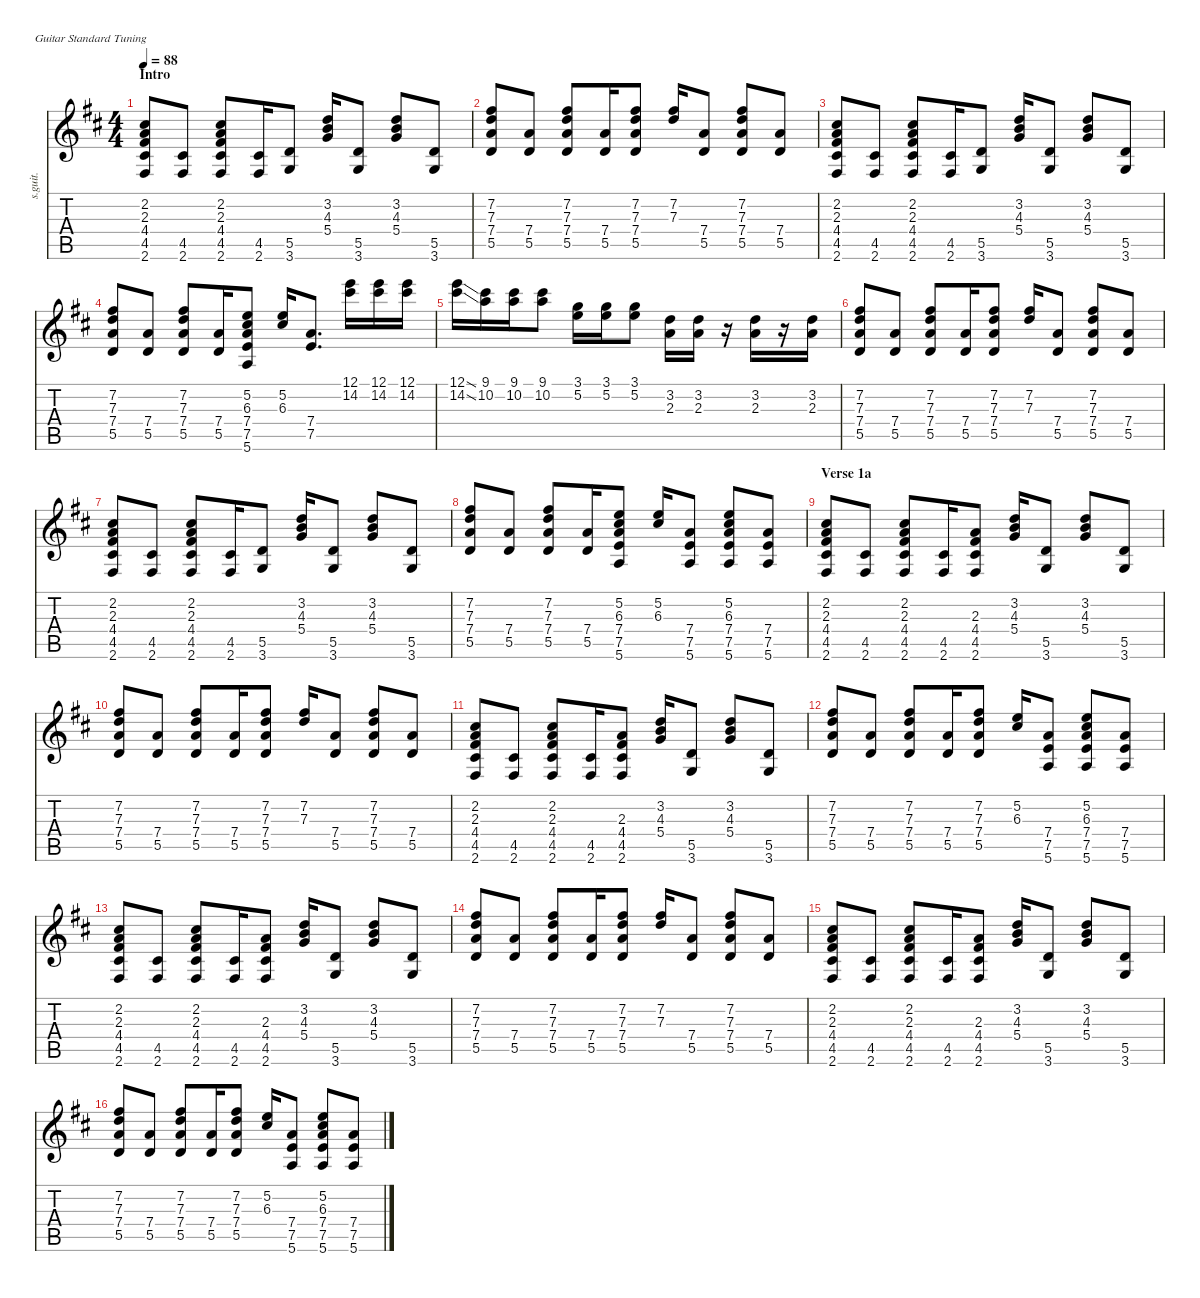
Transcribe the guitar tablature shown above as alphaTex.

\defaultSystemsLayout 4
\hideDynamics
\bracketExtendMode nobrackets
\otherSystemsTrackNameOrientation horizontal
\track ("Steel Guitar" "s.guit.") {instrument acousticguitarsteel}
\staff {score tabs}
\tuning (E4 B3 G3 D3 A2 E2)
\ts (4 4)
\section ("" "Intro")
\tempo 88
\clef g2
\ks d
(2.6{acc #} 4.5{acc #} 4.4{acc #} 2.2{acc #} 2.3{acc forcenatural}).8{dy mf instrument acousticguitarsteel beam Up} (2.6{acc #} 4.5{acc #}).8{beam Up} (2.6{acc #} 4.5{acc #} 4.4{acc #} 2.3{acc forcenatural} 2.2{acc #}).8{beam Up} (2.6{acc #} 4.5{acc #}).16{beam Up} (5.5{acc forcenatural} 3.6{acc forcenatural}).8{beam Up} (3.2{acc forcenatural} 4.3{acc forcenatural} 5.4{acc forcenatural}).16{beam Up} (3.6{acc forcenatural} 5.5{acc forcenatural}).8{beam Up} (5.4{acc forcenatural} 4.3{acc forcenatural} 3.2{acc forcenatural}).8{beam Up} (3.6{acc forcenatural} 5.5{acc forcenatural}).8{beam Up} |
(5.5{acc forcenatural} 7.4{acc forcenatural} 7.2{acc #} 7.3{acc forcenatural}).8{beam Up} (5.5{acc forcenatural} 7.4{acc forcenatural}).8{beam Up} (5.5{acc forcenatural} 7.4{acc forcenatural} 7.3{acc forcenatural} 7.2{acc #}).8{beam Up} (5.5{acc forcenatural} 7.4{acc forcenatural}).16{beam Up} (5.5{acc forcenatural} 7.4{acc forcenatural} 7.3{acc forcenatural} 7.2{acc #}).8{beam Up} (7.2{acc #} 7.3{acc forcenatural}).16{beam Up} (5.5{acc forcenatural} 7.4{acc forcenatural}).8{beam Up} (7.3{acc forcenatural} 7.2{acc #} 7.4{acc forcenatural} 5.5{acc forcenatural}).8{beam Up} (5.5{acc forcenatural} 7.4{acc forcenatural}).8{beam Up} |
(2.6{acc #} 4.5{acc #} 4.4{acc #} 2.2{acc #} 2.3{acc forcenatural}).8{beam Up} (2.6{acc #} 4.5{acc #}).8{beam Up} (2.6{acc #} 4.5{acc #} 4.4{acc #} 2.3{acc forcenatural} 2.2{acc #}).8{beam Up} (2.6{acc #} 4.5{acc #}).16{beam Up} (5.5{acc forcenatural} 3.6{acc forcenatural}).8{beam Up} (3.2{acc forcenatural} 4.3{acc forcenatural} 5.4{acc forcenatural}).16{beam Up} (3.6{acc forcenatural} 5.5{acc forcenatural}).8{beam Up} (5.4{acc forcenatural} 4.3{acc forcenatural} 3.2{acc forcenatural}).8{beam Up} (3.6{acc forcenatural} 5.5{acc forcenatural}).8{beam Up} |
(5.5{acc forcenatural} 7.4{acc forcenatural} 7.2{acc #} 7.3{acc forcenatural}).8{beam Up} (5.5{acc forcenatural} 7.4{acc forcenatural}).8{beam Up} (5.5{acc forcenatural} 7.4{acc forcenatural} 7.3{acc forcenatural} 7.2{acc #}).8{beam Up} (5.5{acc forcenatural} 7.4{acc forcenatural}).16{beam Up} (7.5{acc forcenatural} 7.4{acc forcenatural} 6.3{acc #} 5.2{acc forcenatural} 5.6{acc forcenatural}).8{beam Up} (5.2{acc forcenatural} 6.3{acc #}).16{beam Up} (7.5{acc forcenatural} 7.4{acc forcenatural}).8{d beam Up} (12.1{acc forcenatural} 14.2{acc #}).16{beam Down} (14.2{acc #} 12.1{acc forcenatural}).16{beam Down} (12.1{acc forcenatural} 14.2{acc #}).16{beam Down} |
(14.2{ss acc #} 12.1{ss acc forcenatural}).16{beam Down} (10.2{acc forcenatural} 9.1{acc #}).16{beam Down} (10.2{acc forcenatural} 9.1{acc #}).16{beam Down} (10.2{acc forcenatural} 9.1{acc #}).8{beam Down} (3.1{acc forcenatural} 5.2{acc forcenatural}).16{beam Down} (5.2{acc forcenatural} 3.1{acc forcenatural}).16{beam Down} (5.2{acc forcenatural} 3.1{acc forcenatural}).8{beam Down} (3.2{acc forcenatural} 2.3{acc forcenatural}).16{beam Down} (2.3{acc forcenatural} 3.2{acc forcenatural}).16{beam Down} r.16{beam Down} (3.2{acc forcenatural} 2.3{acc forcenatural}).16{beam Down} r.16{beam Down} (2.3{acc forcenatural} 3.2{acc forcenatural}).16{beam Down} |
(5.5{acc forcenatural} 7.4{acc forcenatural} 7.2{acc #} 7.3{acc forcenatural}).8{beam Up} (5.5{acc forcenatural} 7.4{acc forcenatural}).8{beam Up} (5.5{acc forcenatural} 7.4{acc forcenatural} 7.3{acc forcenatural} 7.2{acc #}).8{beam Up} (5.5{acc forcenatural} 7.4{acc forcenatural}).16{beam Up} (5.5{acc forcenatural} 7.4{acc forcenatural} 7.3{acc forcenatural} 7.2{acc #}).8{beam Up} (7.2{acc #} 7.3{acc forcenatural}).16{beam Up} (5.5{acc forcenatural} 7.4{acc forcenatural}).8{beam Up} (7.3{acc forcenatural} 7.2{acc #} 7.4{acc forcenatural} 5.5{acc forcenatural}).8{beam Up} (5.5{acc forcenatural} 7.4{acc forcenatural}).8{beam Up} |
(2.6{acc #} 4.5{acc #} 4.4{acc #} 2.2{acc #} 2.3{acc forcenatural}).8{beam Up} (2.6{acc #} 4.5{acc #}).8{beam Up} (2.6{acc #} 4.5{acc #} 4.4{acc #} 2.3{acc forcenatural} 2.2{acc #}).8{beam Up} (2.6{acc #} 4.5{acc #}).16{beam Up} (5.5{acc forcenatural} 3.6{acc forcenatural}).8{beam Up} (3.2{acc forcenatural} 4.3{acc forcenatural} 5.4{acc forcenatural}).16{beam Up} (3.6{acc forcenatural} 5.5{acc forcenatural}).8{beam Up} (5.4{acc forcenatural} 4.3{acc forcenatural} 3.2{acc forcenatural}).8{beam Up} (3.6{acc forcenatural} 5.5{acc forcenatural}).8{beam Up} |
(5.5{acc forcenatural} 7.4{acc forcenatural} 7.2{acc #} 7.3{acc forcenatural}).8{beam Up} (5.5{acc forcenatural} 7.4{acc forcenatural}).8{beam Up} (5.5{acc forcenatural} 7.4{acc forcenatural} 7.3{acc forcenatural} 7.2{acc #}).8{beam Up} (5.5{acc forcenatural} 7.4{acc forcenatural}).16{beam Up} (7.5{acc forcenatural} 7.4{acc forcenatural} 6.3{acc #} 5.2{acc forcenatural} 5.6{acc forcenatural}).8{beam Up} (5.2{acc forcenatural} 6.3{acc #}).16{beam Up} (7.5{acc forcenatural} 7.4{acc forcenatural} 5.6{acc forcenatural}).8{beam Up} (6.3{acc #} 5.2{acc forcenatural} 7.4{acc forcenatural} 7.5{acc forcenatural} 5.6{acc forcenatural}).8{beam Up} (7.5{acc forcenatural} 7.4{acc forcenatural} 5.6{acc forcenatural}).8{beam Up} |
\section ("" "Verse 1a")
(2.6{acc #} 4.5{acc #} 4.4{acc #} 2.2{acc #} 2.3{acc forcenatural}).8{beam Up} (2.6{acc #} 4.5{acc #}).8{beam Up} (2.6{acc #} 4.5{acc #} 4.4{acc #} 2.3{acc forcenatural} 2.2{acc #}).8{beam Up} (2.6{acc #} 4.5{acc #}).16{beam Up} (4.5{acc #} 2.6{acc #} 4.4{acc #} 2.3{acc forcenatural}).8{beam Up} (3.2{acc forcenatural} 4.3{acc forcenatural} 5.4{acc forcenatural}).16{beam Up} (3.6{acc forcenatural} 5.5{acc forcenatural}).8{beam Up} (5.4{acc forcenatural} 4.3{acc forcenatural} 3.2{acc forcenatural}).8{beam Up} (3.6{acc forcenatural} 5.5{acc forcenatural}).8{beam Up} |
(5.5{acc forcenatural} 7.4{acc forcenatural} 7.2{acc #} 7.3{acc forcenatural}).8{beam Up} (5.5{acc forcenatural} 7.4{acc forcenatural}).8{beam Up} (5.5{acc forcenatural} 7.4{acc forcenatural} 7.3{acc forcenatural} 7.2{acc #}).8{beam Up} (5.5{acc forcenatural} 7.4{acc forcenatural}).16{beam Up} (5.5{acc forcenatural} 7.4{acc forcenatural} 7.3{acc forcenatural} 7.2{acc #}).8{beam Up} (7.2{acc #} 7.3{acc forcenatural}).16{beam Up} (5.5{acc forcenatural} 7.4{acc forcenatural}).8{beam Up} (7.3{acc forcenatural} 7.2{acc #} 7.4{acc forcenatural} 5.5{acc forcenatural}).8{beam Up} (5.5{acc forcenatural} 7.4{acc forcenatural}).8{beam Up} |
(2.6{acc #} 4.5{acc #} 4.4{acc #} 2.2{acc #} 2.3{acc forcenatural}).8{beam Up} (2.6{acc #} 4.5{acc #}).8{beam Up} (2.6{acc #} 4.5{acc #} 4.4{acc #} 2.3{acc forcenatural} 2.2{acc #}).8{beam Up} (2.6{acc #} 4.5{acc #}).16{beam Up} (4.5{acc #} 2.6{acc #} 4.4{acc #} 2.3{acc forcenatural}).8{beam Up} (3.2{acc forcenatural} 4.3{acc forcenatural} 5.4{acc forcenatural}).16{beam Up} (3.6{acc forcenatural} 5.5{acc forcenatural}).8{beam Up} (5.4{acc forcenatural} 4.3{acc forcenatural} 3.2{acc forcenatural}).8{beam Up} (3.6{acc forcenatural} 5.5{acc forcenatural}).8{beam Up} |
(5.5{acc forcenatural} 7.4{acc forcenatural} 7.2{acc #} 7.3{acc forcenatural}).8{beam Up} (5.5{acc forcenatural} 7.4{acc forcenatural}).8{beam Up} (5.5{acc forcenatural} 7.4{acc forcenatural} 7.3{acc forcenatural} 7.2{acc #}).8{beam Up} (5.5{acc forcenatural} 7.4{acc forcenatural}).16{beam Up} (5.5{acc forcenatural} 7.4{acc forcenatural} 7.3{acc forcenatural} 7.2{acc #}).8{beam Up} (5.2{acc forcenatural} 6.3{acc #}).16{beam Up} (7.5{acc forcenatural} 7.4{acc forcenatural} 5.6{acc forcenatural}).8{beam Up} (6.3{acc #} 5.2{acc forcenatural} 7.4{acc forcenatural} 7.5{acc forcenatural} 5.6{acc forcenatural}).8{beam Up} (7.5{acc forcenatural} 7.4{acc forcenatural} 5.6{acc forcenatural}).8{beam Up} |
(2.6{acc #} 4.5{acc #} 4.4{acc #} 2.2{acc #} 2.3{acc forcenatural}).8{beam Up} (2.6{acc #} 4.5{acc #}).8{beam Up} (2.6{acc #} 4.5{acc #} 4.4{acc #} 2.3{acc forcenatural} 2.2{acc #}).8{beam Up} (2.6{acc #} 4.5{acc #}).16{beam Up} (4.5{acc #} 2.6{acc #} 4.4{acc #} 2.3{acc forcenatural}).8{beam Up} (3.2{acc forcenatural} 4.3{acc forcenatural} 5.4{acc forcenatural}).16{beam Up} (3.6{acc forcenatural} 5.5{acc forcenatural}).8{beam Up} (5.4{acc forcenatural} 4.3{acc forcenatural} 3.2{acc forcenatural}).8{beam Up} (3.6{acc forcenatural} 5.5{acc forcenatural}).8{beam Up} |
(5.5{acc forcenatural} 7.4{acc forcenatural} 7.2{acc #} 7.3{acc forcenatural}).8{beam Up} (5.5{acc forcenatural} 7.4{acc forcenatural}).8{beam Up} (5.5{acc forcenatural} 7.4{acc forcenatural} 7.3{acc forcenatural} 7.2{acc #}).8{beam Up} (5.5{acc forcenatural} 7.4{acc forcenatural}).16{beam Up} (5.5{acc forcenatural} 7.4{acc forcenatural} 7.3{acc forcenatural} 7.2{acc #}).8{beam Up} (7.2{acc #} 7.3{acc forcenatural}).16{beam Up} (5.5{acc forcenatural} 7.4{acc forcenatural}).8{beam Up} (7.3{acc forcenatural} 7.2{acc #} 7.4{acc forcenatural} 5.5{acc forcenatural}).8{beam Up} (5.5{acc forcenatural} 7.4{acc forcenatural}).8{beam Up} |
(2.6{acc #} 4.5{acc #} 4.4{acc #} 2.2{acc #} 2.3{acc forcenatural}).8{beam Up} (2.6{acc #} 4.5{acc #}).8{beam Up} (2.6{acc #} 4.5{acc #} 4.4{acc #} 2.3{acc forcenatural} 2.2{acc #}).8{beam Up} (2.6{acc #} 4.5{acc #}).16{beam Up} (4.5{acc #} 2.6{acc #} 4.4{acc #} 2.3{acc forcenatural}).8{beam Up} (3.2{acc forcenatural} 4.3{acc forcenatural} 5.4{acc forcenatural}).16{beam Up} (3.6{acc forcenatural} 5.5{acc forcenatural}).8{beam Up} (5.4{acc forcenatural} 4.3{acc forcenatural} 3.2{acc forcenatural}).8{beam Up} (3.6{acc forcenatural} 5.5{acc forcenatural}).8{beam Up} |
(5.5{acc forcenatural} 7.4{acc forcenatural} 7.2{acc #} 7.3{acc forcenatural}).8{beam Up} (5.5{acc forcenatural} 7.4{acc forcenatural}).8{beam Up} (5.5{acc forcenatural} 7.4{acc forcenatural} 7.3{acc forcenatural} 7.2{acc #}).8{beam Up} (5.5{acc forcenatural} 7.4{acc forcenatural}).16{beam Up} (5.5{acc forcenatural} 7.4{acc forcenatural} 7.3{acc forcenatural} 7.2{acc #}).8{beam Up} (5.2{acc forcenatural} 6.3{acc #}).16{beam Up} (7.5{acc forcenatural} 7.4{acc forcenatural} 5.6{acc forcenatural}).8{beam Up} (6.3{acc #} 5.2{acc forcenatural} 7.4{acc forcenatural} 7.5{acc forcenatural} 5.6{acc forcenatural}).8{beam Up} (7.5{acc forcenatural} 7.4{acc forcenatural} 5.6{acc forcenatural}).8{beam Up}
